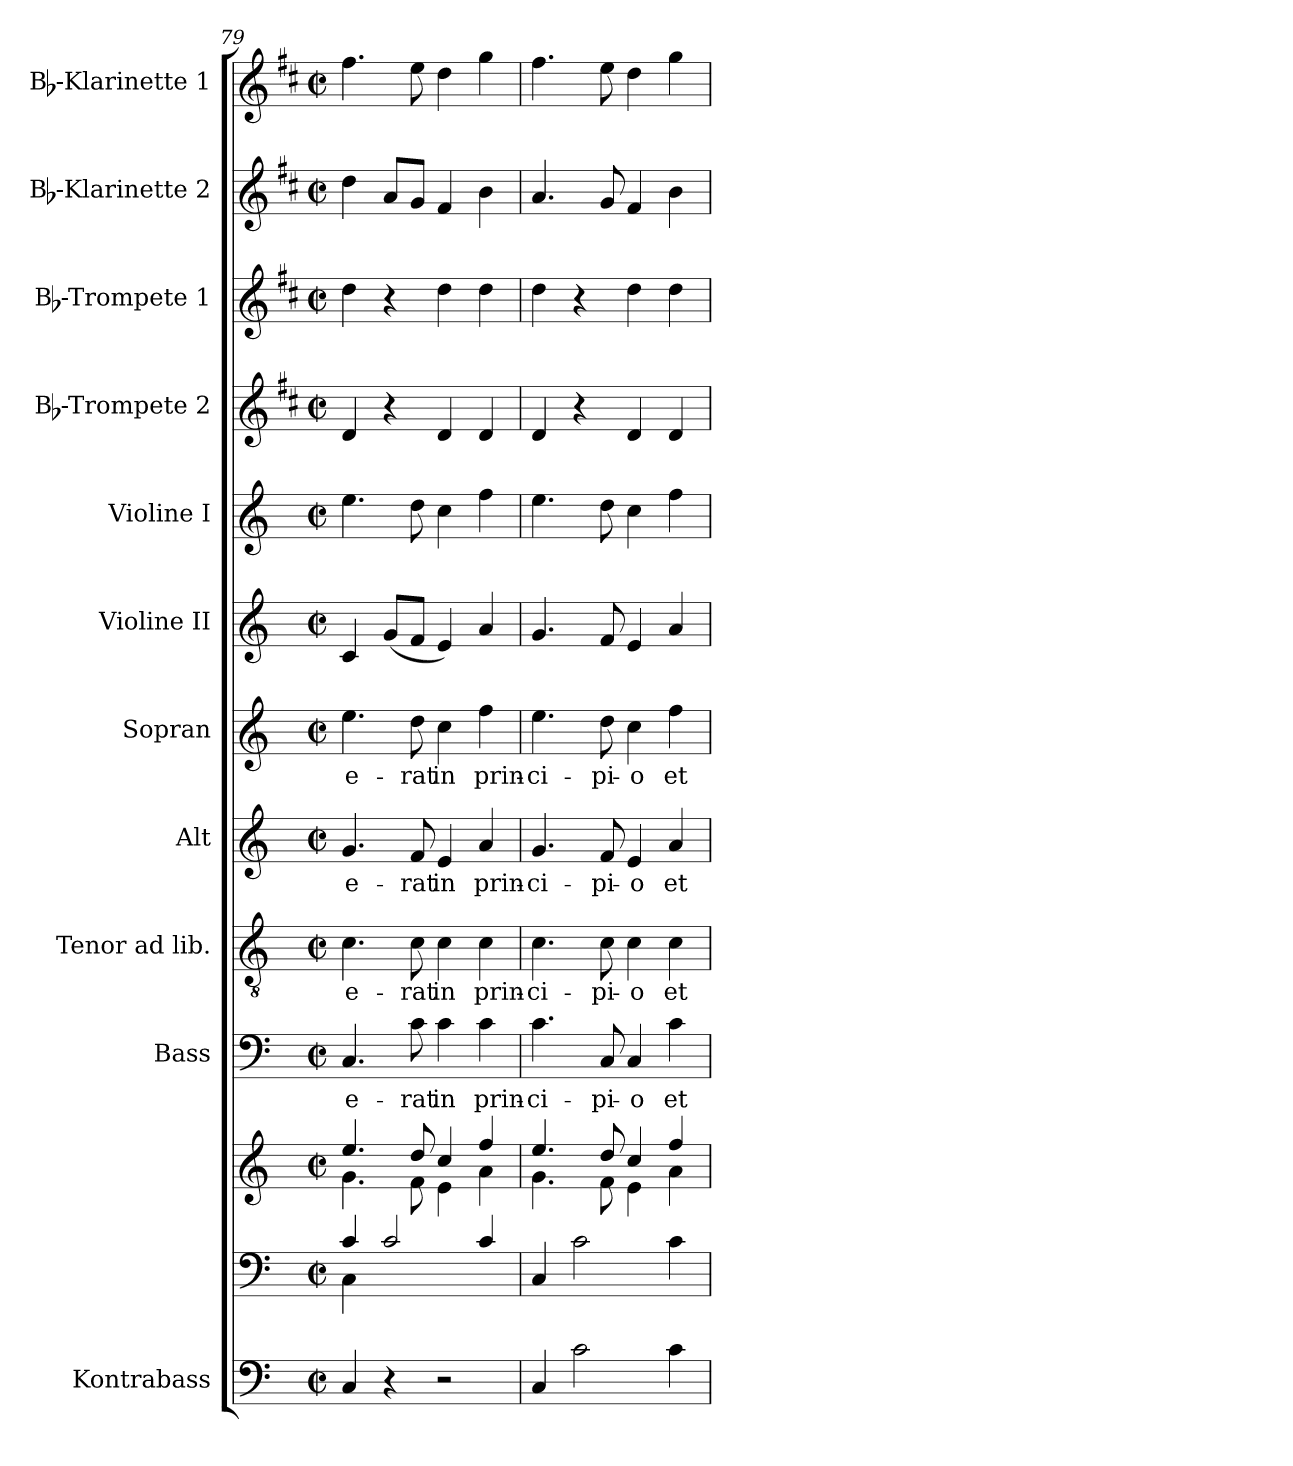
**kern	**kern	**kern	**kern	**text	**kern	**text	**kern	**text	**kern	**text	**kern	**kern	**kern	**kern	**kern	**kern
*part12	*part11	*part11	*part10	*part10	*part9	*part9	*part8	*part8	*part7	*part7	*part6	*part5	*part4	*part3	*part2	*part1
*staff13	*staff12	*staff11	*staff10	*staff10	*staff9	*staff9	*staff8	*staff8	*staff7	*staff7	*staff6	*staff5	*staff4	*staff3	*staff2	*staff1
*I"Kontrabass	*	*	*I"Bass	*	*I"Tenor ad lib.	*	*I"Alt	*	*I"Sopran	*	*I"Violine II	*I"Violine I	*I"Bb-Trompete 2	*I"Bb-Trompete 1	*I"Bb-Klarinette 2	*I"Bb-Klarinette 1
*I'Kb.	*	*	*I'B.	*	*I'T.	*	*I'A.	*	*I'S.	*	*I'Vl. II	*I'Vl. I	*I'Bb Trp. 2	*I'Bb Trp. 1	*I'Bb Kl. 2	*I'Bb Kl. 1
*clefF4	*clefF4	*clefG2	*clefF4	*	*clefGv2	*	*clefG2	*	*clefG2	*	*clefG2	*clefG2	*clefG2	*clefG2	*clefG2	*clefG2
*ITrd7c12	*	*	*	*	*	*	*	*	*	*	*	*	*ITrd1c2	*ITrd1c2	*ITrd1c2	*ITrd1c2
*k[]	*k[]	*k[]	*k[]	*	*k[]	*	*k[]	*	*k[]	*	*k[]	*k[]	*k[]	*k[]	*k[]	*k[]
*C:	*C:	*C:	*C:	*	*C:	*	*C:	*	*C:	*	*C:	*C:	*C:	*C:	*C:	*C:
*M2/2	*M2/2	*M2/2	*M2/2	*	*M2/2	*	*M2/2	*	*M2/2	*	*M2/2	*M2/2	*M2/2	*M2/2	*M2/2	*M2/2
*met(c|)	*met(c|)	*met(c|)	*met(c|)	*	*met(c|)	*	*met(c|)	*	*met(c|)	*	*met(c|)	*met(c|)	*met(c|)	*met(c|)	*met(c|)	*met(c|)
=79	=79	=79	=79	=79	=79	=79	=79	=79	=79	=79	=79	=79	=79	=79	=79	=79
*	*^	*^	*	*	*	*	*	*	*	*	*	*	*	*	*	*
!	!	!	!	!	!	!LO:LY:b	!	!LO:LY:b	!	!LO:LY:b	!	!LO:LY:b	!	!	!	!	!	!
4CC/	4c/	4C\	4.ee/	4.g\	4.C/	e-	4.c\	e-	4.g/	e-	4.ee\	e-	4c/	4.ee\	4c/	4cc\	4cc\	4.ee\
4r	2c/	4ryy	.	.	.	.	.	.	.	.	.	.	(<8g/L	.	4r	4r	8g/L	.
!	!	!	!	!	!	!LO:LY:b	!	!LO:LY:b	!	!LO:LY:b	!	!LO:LY:b	!	!	!	!	!	!
.	.	.	8dd/	8f\	8c\	-rat	8c\	-rat	8f/	-rat	8dd\	-rat	8f/J	8dd\	.	.	8f/J	8dd\
!	!	!	!	!	!	!LO:LY:b	!	!LO:LY:b	!	!LO:LY:b	!	!LO:LY:b	!	!	!	!	!	!
2r	.	2ryy	4cc/	4e\	4c\	in	4c\	in	4e/	in	4cc\	in	4e/)	4cc\	4c/	4cc\	4e/	4cc\
!	!	!	!	!	!	!LO:LY:b	!	!LO:LY:b	!	!LO:LY:b	!	!LO:LY:b	!	!	!	!	!	!
.	4c/	.	4ff/	4a\	4c\	prin-	4c\	prin-	4a/	prin-	4ff\	prin-	4a/	4ff\	4c/	4cc\	4a\	4ff\
*	*v	*v	*	*	*	*	*	*	*	*	*	*	*	*	*	*	*	*
=80	=80	=80	=80	=80	=80	=80	=80	=80	=80	=80	=80	=80	=80	=80	=80	=80	=80
!	!	!	!	!	!LO:LY:b	!	!LO:LY:b	!	!LO:LY:b	!	!LO:LY:b	!	!	!	!	!	!
4CC/	4C/	4.ee/	4.g\	4.c\	-ci-	4.c\	-ci-	4.g/	-ci-	4.ee\	-ci-	4.g/	4.ee\	4c/	4cc\	4.g/	4.ee\
2C\	2c\	.	.	.	.	.	.	.	.	.	.	.	.	4r	4r	.	.
!	!	!	!	!	!LO:LY:b	!	!LO:LY:b	!	!LO:LY:b	!	!LO:LY:b	!	!	!	!	!	!
.	.	8dd/	8f\	8C/	-pi-	8c\	-pi-	8f/	-pi-	8dd\	-pi-	8f/	8dd\	.	.	8f/	8dd\
!	!	!	!	!	!LO:LY:b	!	!LO:LY:b	!	!LO:LY:b	!	!LO:LY:b	!	!	!	!	!	!
.	.	4cc/	4e\	4C/	-o	4c\	-o	4e/	-o	4cc\	-o	4e/	4cc\	4c/	4cc\	4e/	4cc\
!	!	!	!	!	!LO:LY:b	!	!LO:LY:b	!	!LO:LY:b	!	!LO:LY:b	!	!	!	!	!	!
4C\	4c\	4ff/	4a\	4c\	et	4c\	et	4a/	et	4ff\	et	4a/	4ff\	4c/	4cc\	4a\	4ff\
*	*	*v	*v	*	*	*	*	*	*	*	*	*	*	*	*	*	*
=	=	=	=	=	=	=	=	=	=	=	=	=	=	=	=	=
*-	*-	*-	*-	*-	*-	*-	*-	*-	*-	*-	*-	*-	*-	*-	*-	*-
